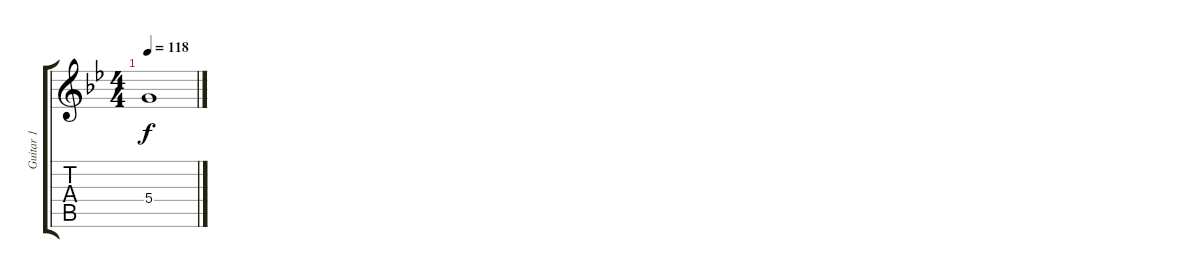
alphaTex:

\track ("Guitar 1" "Guitar 1") {instrument overdrivenguitar}
\staff {score tabs}
\tuning (E4 B3 G3 D3 A2 E2) {hide}
\ts (4 4)
\tempo 118
\clef g2
\ks bb
5.4{t}.1{dy f volume 0}
